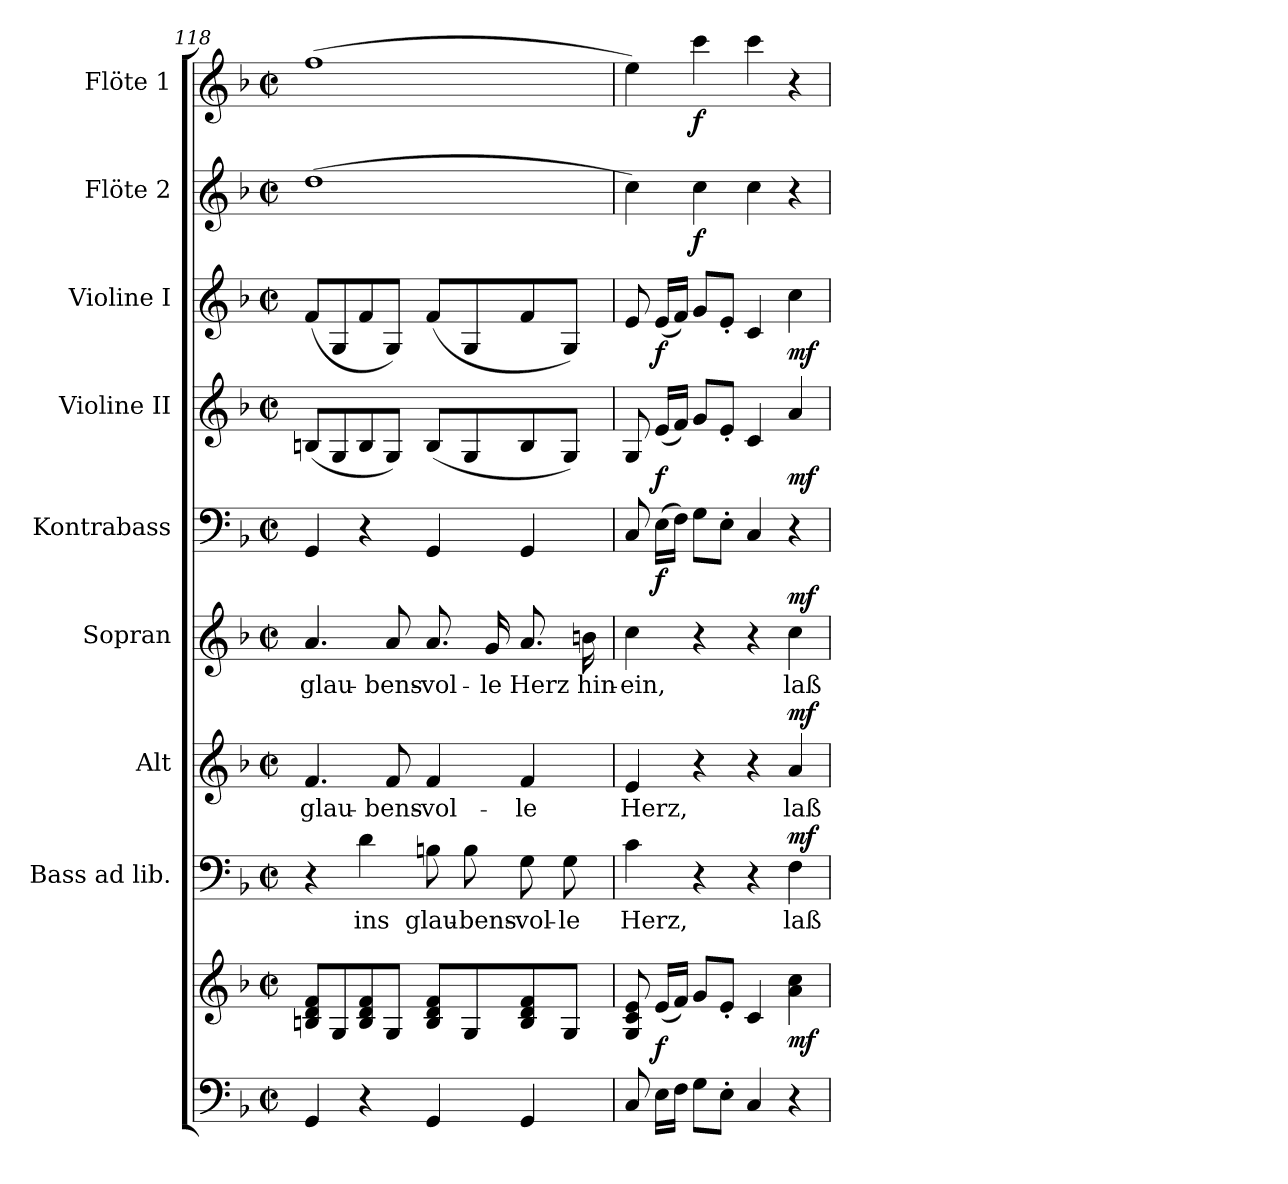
**kern	**kern	**dynam	**kern	**text	**dynam	**kern	**text	**dynam	**kern	**text	**dynam	**kern	**dynam	**kern	**dynam	**kern	**dynam	**kern	**dynam	**kern	**dynam
*part9	*part9	*part9	*part8	*part8	*part8	*part7	*part7	*part7	*part6	*part6	*part6	*part5	*part5	*part4	*part4	*part3	*part3	*part2	*part2	*part1	*part1
*staff10	*staff9	*staff9/10	*staff8	*staff8	*staff8	*staff7	*staff7	*staff7	*staff6	*staff6	*staff6	*staff5	*staff5	*staff4	*staff4	*staff3	*staff3	*staff2	*staff2	*staff1	*staff1
*	*	*	*I"Bass ad lib.	*	*	*I"Alt	*	*	*I"Sopran	*	*	*I"Kontrabass	*	*I"Violine II	*	*I"Violine I	*	*I"Flöte 2	*	*I"Flöte 1	*
*	*	*	*I'B.	*	*	*I'A.	*	*	*I'S.	*	*	*I'Kb.	*	*I'Vl. II	*	*I'Vl. I	*	*I'Fl. 2	*	*I'Fl. 1	*
*clefF4	*clefG2	*	*clefF4	*	*	*clefG2	*	*	*clefG2	*	*	*clefF4	*	*clefG2	*	*clefG2	*	*clefG2	*	*clefG2	*
*	*	*	*	*	*	*	*	*	*	*	*	*ITrd7c12	*	*	*	*	*	*	*	*	*
*k[b-]	*k[b-]	*	*k[b-]	*	*	*k[b-]	*	*	*k[b-]	*	*	*k[b-]	*	*k[b-]	*	*k[b-]	*	*k[b-]	*	*k[b-]	*
*F:	*F:	*	*F:	*	*	*F:	*	*	*F:	*	*	*F:	*	*F:	*	*F:	*	*F:	*	*F:	*
*M2/2	*M2/2	*	*M2/2	*	*	*M2/2	*	*	*M2/2	*	*	*M2/2	*	*M2/2	*	*M2/2	*	*M2/2	*	*M2/2	*
*met(c|)	*met(c|)	*	*met(c|)	*	*	*met(c|)	*	*	*met(c|)	*	*	*met(c|)	*	*met(c|)	*	*met(c|)	*	*met(c|)	*	*met(c|)	*
=118	=118	=118	=118	=118	=118	=118	=118	=118	=118	=118	=118	=118	=118	=118	=118	=118	=118	=118	=118	=118	=118
!	!	!	!	!	!	!	!LO:LY:b	!	!	!LO:LY:b	!	!	!	!	!	!	!	!	!	!	!
4GG/	8Bn/ 8d/ 8f/L	.	4r	.	.	4.f/	glau-	.	4.a/	glau-	.	4GGG/	.	(<8Bn/L	.	(<8f/L	.	(>1dd	.	(>1ff	.
.	8G/	.	.	.	.	.	.	.	.	.	.	.	.	8G/	.	8G/	.	.	.	.	.
!	!	!	!	!LO:LY:b	!	!	!	!	!	!	!	!	!	!	!	!	!	!	!	!	!
4r	8B/ 8d/ 8f/	.	4d\	ins	.	.	.	.	.	.	.	4r	.	8B/	.	8f/	.	.	.	.	.
!	!	!	!	!	!	!	!LO:LY:b	!	!	!LO:LY:b	!	!	!	!	!	!	!	!	!	!	!
.	8G/J	.	.	.	.	8f/	-bens-	.	8a/	-bens-	.	.	.	8G/J)	.	8G/J)	.	.	.	.	.
!	!	!	!	!LO:LY:b	!	!	!LO:LY:b	!	!	!LO:LY:b	!	!	!	!	!	!	!	!	!	!	!
4GG/	8B/ 8d/ 8f/L	.	8Bn\	glau-	.	4f/	-vol-	.	8.a/	-vol-	.	4GGG/	.	(<8B/L	.	(<8f/L	.	.	.	.	.
!	!	!	!	!LO:LY:b	!	!	!	!	!	!	!	!	!	!	!	!	!	!	!	!	!
.	8G/	.	8B\	-bens-	.	.	.	.	.	.	.	.	.	8G/	.	8G/	.	.	.	.	.
!	!	!	!	!	!	!	!	!	!	!LO:LY:b	!	!	!	!	!	!	!	!	!	!	!
.	.	.	.	.	.	.	.	.	16g/	-le	.	.	.	.	.	.	.	.	.	.	.
!	!	!	!	!LO:LY:b	!	!	!LO:LY:b	!	!	!LO:LY:b	!	!	!	!	!	!	!	!	!	!	!
4GG/	8B/ 8d/ 8f/	.	8G\	-vol-	.	4f/	-le	.	8.a/	Herz	.	4GGG/	.	8B/	.	8f/	.	.	.	.	.
!	!	!	!	!LO:LY:b	!	!	!	!	!	!	!	!	!	!	!	!	!	!	!	!	!
.	8G/J	.	8G\	-le	.	.	.	.	.	.	.	.	.	8G/J)	.	8G/J)	.	.	.	.	.
!	!	!	!	!	!	!	!	!	!	!LO:LY:b	!	!	!	!	!	!	!	!	!	!	!
.	.	.	.	.	.	.	.	.	16bn\	hin-	.	.	.	.	.	.	.	.	.	.	.
=119	=119	=119	=119	=119	=119	=119	=119	=119	=119	=119	=119	=119	=119	=119	=119	=119	=119	=119	=119	=119	=119
!	!	!	!	!LO:LY:b	!	!	!LO:LY:b	!	!	!LO:LY:b	!	!	!	!	!	!	!	!	!	!	!
8C/	8G/ 8c/ 8e/	.	4c\	Herz,	.	4e/	Herz,	.	4cc\	-ein,	.	8CC/	.	8G/	.	8e/	.	4cc\)	.	4ee\)	.
!	!	!LO:DY:b	!	!	!	!	!	!	!	!	!	!	!LO:DY:b	!	!LO:DY:b	!	!LO:DY:b	!	!	!	!
16E\LL	(<16e/LL	f	.	.	.	.	.	.	.	.	.	(>16EE\LL	f	(<16e/LL	f	(<16e/LL	f	.	.	.	.
16F\JJ	16f/JJ)	.	.	.	.	.	.	.	.	.	.	16FF\JJ)	.	16f/JJ)	.	16f/JJ)	.	.	.	.	.
!	!	!	!	!	!	!	!	!	!	!	!	!	!	!	!	!	!	!	!LO:DY:b	!	!LO:DY:b
8G\L	8g/L	.	4r	.	.	4r	.	.	4r	.	.	8GG\L	.	8g/L	.	8g/L	.	4cc\	f	4ccc\	f
8E'>\J	8e'</J	.	.	.	.	.	.	.	.	.	.	8EE'>\J	.	8e'</J	.	8e'</J	.	.	.	.	.
4C/	4c/	.	4r	.	.	4r	.	.	4r	.	.	4CC/	.	4c/	.	4c/	.	4cc\	.	4ccc\	.
!	!	!LO:DY:b	!	!LO:LY:b	!LO:DY:a	!	!LO:LY:b	!LO:DY:a	!	!LO:LY:b	!LO:DY:a	!	!	!	!LO:DY:b	!	!LO:DY:b	!	!	!	!
4r	4a\ 4cc\	mf	4F\	laß	mf	4a/	laß	mf	4cc\	laß	mf	4r	.	4a/	mf	4cc\	mf	4r	.	4r	.
=	=	=	=	=	=	=	=	=	=	=	=	=	=	=	=	=	=	=	=	=	=
*-	*-	*-	*-	*-	*-	*-	*-	*-	*-	*-	*-	*-	*-	*-	*-	*-	*-	*-	*-	*-	*-
